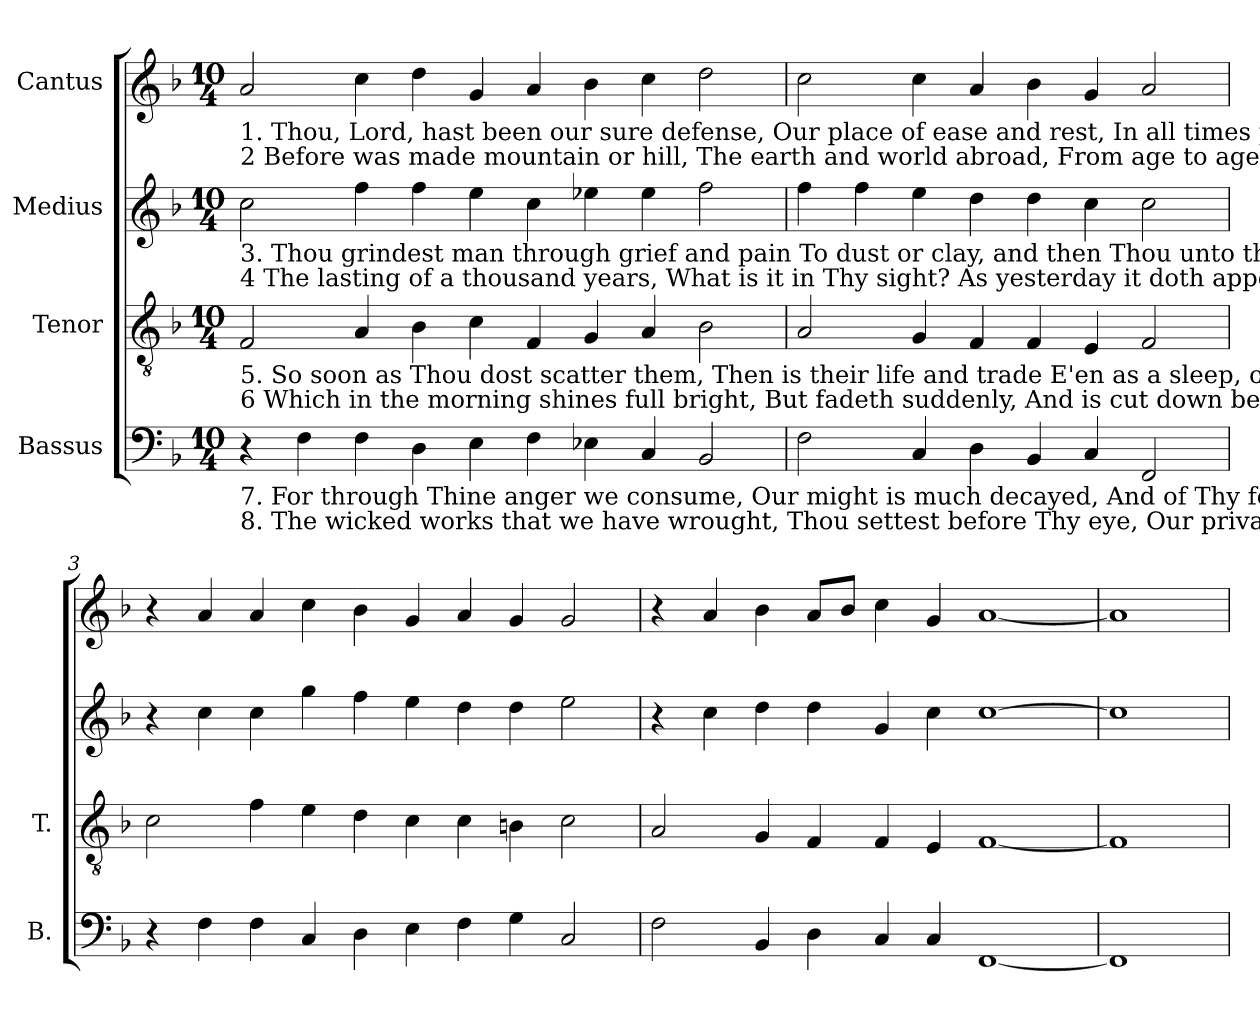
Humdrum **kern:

**kern	**kern	**kern	**kern
*part4	*part3	*part2	*part1
*staff4	*staff3	*staff2	*staff1
*I"Bassus	*I"Tenor	*I"Medius	*I"Cantus
*I'B.	*I'T.	*	*
*clefF4	*clefGv2	*clefG2	*clefG2
*k[b-]	*k[b-]	*k[b-]	*k[b-]
*M10/4	*M10/4	*M10/4	*M10/4
=1	=1	=1	=1
!	!	!	!LO:TX:b:t=1.  Thou, Lord, hast been our sure defense,  Our place of ease and rest, In all times past, yea, so long since, As cannot be expressed.
!	!	!	!LO:TX:b:t=2  Before was made mountain or hill, The earth and world abroad, From age to age, and always still,   Forever Thou art God.
!	!	!LO:TX:b:t=3.  Thou grindest man through grief and pain  To dust or clay, and then Thou unto them dost say again,  Return, ye sons of men.	!
!	!	!LO:TX:b:t=4  The lasting of a thousand years,   What is it in Thy sight?        As yesterday it doth appear,             Or as a watch by night.	!
!	!LO:TX:b:t=5.  So soon as Thou dost scatter them,  Then is their life and trade  E'en as a sleep, or like the grass,  Whose beauty soon doth fade;	!	!
!	!LO:TX:b:t=6  Which in the morning shines full bright,  But fadeth suddenly,  And is cut down before the night,  All withered, dead, and dry.	!	!
!LO:TX:b:t=7. For through Thine anger we consume,  Our might is much decayed,  And of Thy fervent wrath, O Lord,   We are full sore afraid.	!	!	!
!LO:TX:b:t=8. The wicked works that we have wrought,  Thou settest before Thy eye,  Our private faults, yea, all our thoughts, Thy countenance doth spy.	!	!	!
4r	2F/	2cc\	2a/
4F\	.	.	.
4F\	4A/	4ff\	4cc\
4D\	4B-\	4ff\	4dd\
4E\	4c\	4ee\	4g/
4F\	4F/	4cc\	4a/
4E-X\	4G/	4ee-X\	4b-\
4C/	4A/	4ee-\	4cc\
2BB-/	2B-\	2ff\	2dd\
=2	=2	=2	=2
2F\	2A/	4ff\	2cc\
.	.	4ff\	.
4C/	4G/	4ee\	4cc\
4D\	4F/	4dd\	4a/
4BB-/	4F/	4dd\	4b-\
4C/	4E/	4cc\	4g/
2FF/	2F/	2cc\	2a/
=3	=3	=3	=3
4r	2c\	4r	4r
4F\	.	4cc\	4a/
4F\	4f\	4cc\	4a/
4C/	4e\	4gg\	4cc\
4D\	4d\	4ff\	4b-\
4E\	4c\	4ee\	4g/
4F\	4c\	4dd\	4a/
4G\	4Bn\	4dd\	4g/
2C/	2c\	2ee\	2g/
=4	=4	=4	=4
2F\	2A/	4r	4r
.	.	4cc\	4a/
4BB-/	4G/	4dd\	4b-\
4D\	4F/	4dd\	8a/L
.	.	.	8b-/J
4C/	4F/	4g/	4cc\
4C/	4E/	4cc\	4g/
[1FF	[1F	[1cc	[1a
=5	=5	=5	=5
1FF]	1F]	1cc]	1a]
=	=	=	=
*-	*-	*-	*-
